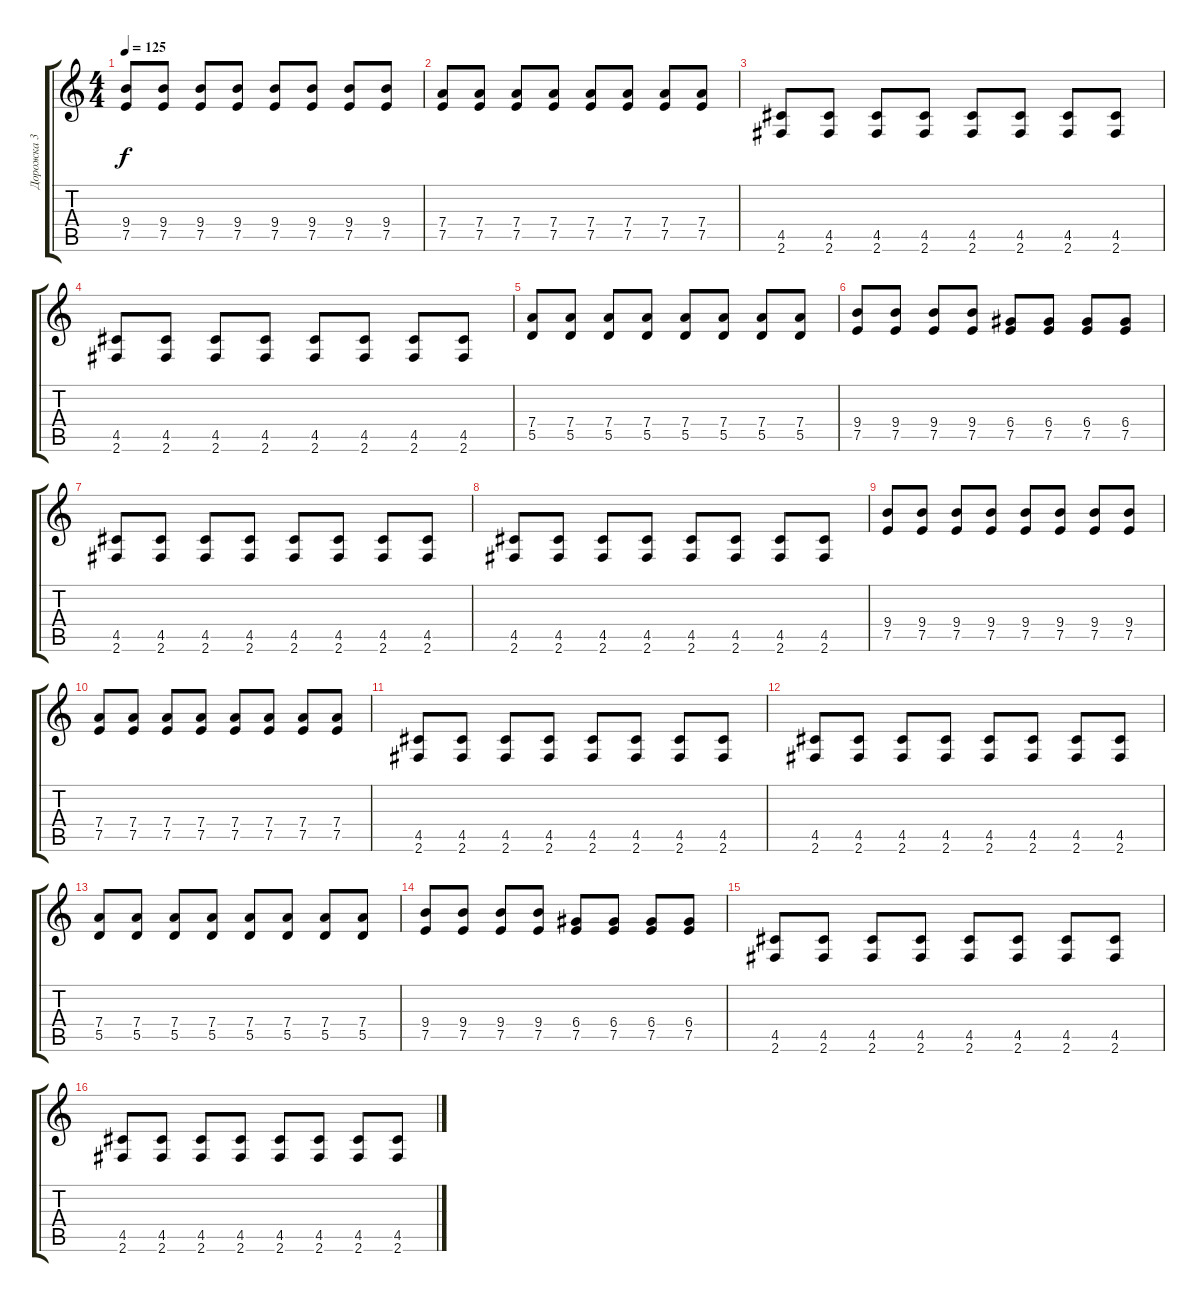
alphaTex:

\track ("Дорожка 3" "Дорожка 3") {instrument distortionguitar}
\staff {score tabs}
\tuning (E4 B3 G3 D3 A2 E2) {hide}
\ts (4 4)
\tempo 125
\clef g2
\ks c
(9.4 7.5).8{dy f} (9.4 7.5).8 (9.4 7.5).8 (9.4 7.5).8 (9.4 7.5).8 (9.4 7.5).8 (9.4 7.5).8 (9.4 7.5).8 |
(7.4 7.5).8 (7.4 7.5).8 (7.4 7.5).8 (7.4 7.5).8 (7.4 7.5).8 (7.4 7.5).8 (7.4 7.5).8 (7.4 7.5).8 |
(4.5 2.6).8 (4.5 2.6).8 (4.5 2.6).8 (4.5 2.6).8 (4.5 2.6).8 (4.5 2.6).8 (4.5 2.6).8 (4.5 2.6).8 |
(4.5 2.6).8 (4.5 2.6).8 (4.5 2.6).8 (4.5 2.6).8 (4.5 2.6).8 (4.5 2.6).8 (4.5 2.6).8 (4.5 2.6).8 |
(7.4 5.5).8 (7.4 5.5).8 (7.4 5.5).8 (7.4 5.5).8 (7.4 5.5).8 (7.4 5.5).8 (7.4 5.5).8 (7.4 5.5).8 |
(9.4 7.5).8 (9.4 7.5).8 (9.4 7.5).8 (9.4 7.5).8 (6.4 7.5).8 (6.4 7.5).8 (6.4 7.5).8 (6.4 7.5).8 |
(4.5 2.6).8 (4.5 2.6).8 (4.5 2.6).8 (4.5 2.6).8 (4.5 2.6).8 (4.5 2.6).8 (4.5 2.6).8 (4.5 2.6).8 |
(4.5 2.6).8 (4.5 2.6).8 (4.5 2.6).8 (4.5 2.6).8 (4.5 2.6).8 (4.5 2.6).8 (4.5 2.6).8 (4.5 2.6).8 |
(9.4 7.5).8 (9.4 7.5).8 (9.4 7.5).8 (9.4 7.5).8 (9.4 7.5).8 (9.4 7.5).8 (9.4 7.5).8 (9.4 7.5).8 |
(7.4 7.5).8 (7.4 7.5).8 (7.4 7.5).8 (7.4 7.5).8 (7.4 7.5).8 (7.4 7.5).8 (7.4 7.5).8 (7.4 7.5).8 |
(4.5 2.6).8 (4.5 2.6).8 (4.5 2.6).8 (4.5 2.6).8 (4.5 2.6).8 (4.5 2.6).8 (4.5 2.6).8 (4.5 2.6).8 |
(4.5 2.6).8 (4.5 2.6).8 (4.5 2.6).8 (4.5 2.6).8 (4.5 2.6).8 (4.5 2.6).8 (4.5 2.6).8 (4.5 2.6).8 |
(7.4 5.5).8 (7.4 5.5).8 (7.4 5.5).8 (7.4 5.5).8 (7.4 5.5).8 (7.4 5.5).8 (7.4 5.5).8 (7.4 5.5).8 |
(9.4 7.5).8 (9.4 7.5).8 (9.4 7.5).8 (9.4 7.5).8 (6.4 7.5).8 (6.4 7.5).8 (6.4 7.5).8 (6.4 7.5).8 |
(4.5 2.6).8 (4.5 2.6).8 (4.5 2.6).8 (4.5 2.6).8 (4.5 2.6).8 (4.5 2.6).8 (4.5 2.6).8 (4.5 2.6).8 |
(4.5 2.6).8 (4.5 2.6).8 (4.5 2.6).8 (4.5 2.6).8 (4.5 2.6).8 (4.5 2.6).8 (4.5 2.6).8 (4.5 2.6).8
